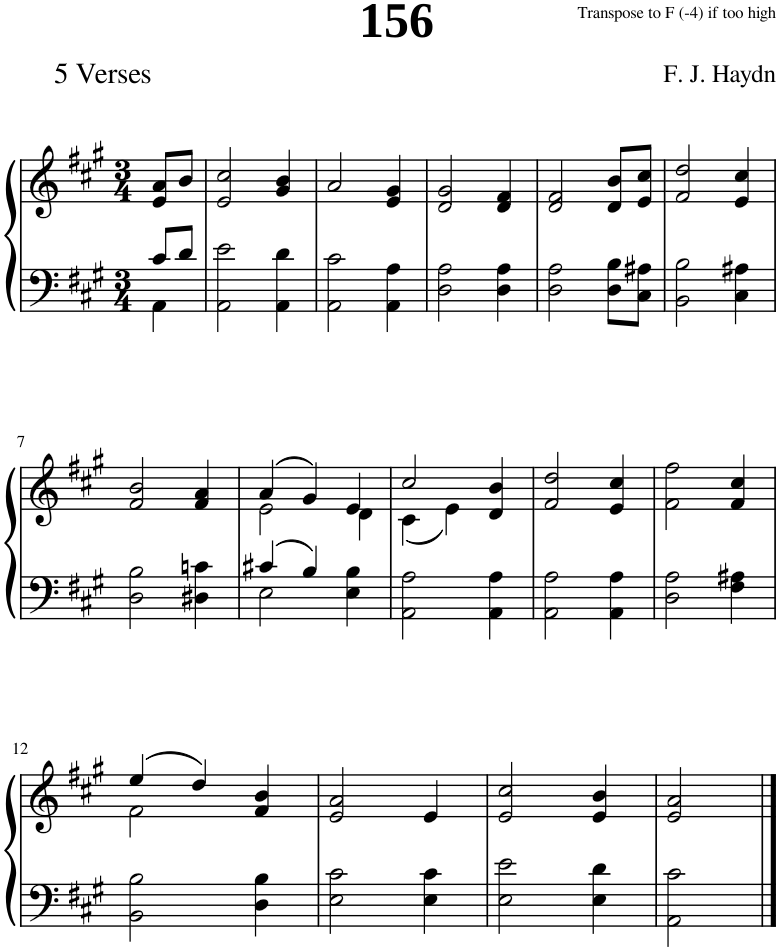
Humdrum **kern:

**kern	**kern
*part1	*part1
*staff2	*staff1
*I"Piano	*
*I'Pno.	*
*clefF4	*clefG2
*k[f#c#g#]	*k[f#c#g#]
*M3/4	*M3/4
=1	=1
*^	*
8c#/L	4AA\	8e/ 8a/L
8d/J	.	8b/J
*v	*v	*
=2	=2
2AA\ 2e\	2e/ 2cc#/
4AA\ 4d\	4g#/ 4b/
=3	=3
2AA\ 2c#\	2a/
4AA\ 4A\	4e/ 4g#/
=4	=4
2D\ 2A\	2d/ 2g#/
4D\ 4A\	4d/ 4f#/
=5	=5
2D\ 2A\	2d/ 2f#/
8D\ 8B\L	8d/ 8b/L
8C#\ 8A#X\J	8e/ 8cc#/J
=6	=6
2BB\ 2B\	2f#/ 2dd/
4C#\ 4A#X\	4e/ 4cc#/
!!LO:LB:g=z
=7	=7
2D\ 2B\	2f#/ 2b/
4D#X\ 4cn\	4f#/ 4a/
=8	=8
*^	*^
4c#X/	2E\	(4a/	2e\
4B/	.	4g#/)	.
4ryy	4E\ 4B\	4e/	4d\
*v	*v	*	*
=9	=9	=9
2AA\ 2A\	2cc#/	(4c#\
.	.	4e\)
4AA\ 4A\	4d/ 4b/	4ryy
*	*v	*v
=10	=10
2AA\ 2A\	2f#/ 2dd/
4AA\ 4A\	4e/ 4cc#/
=11	=11
2D\ 2A\	2f#\ 2ff#\
4F#\ 4A#X\	4f#/ 4cc#/
!!LO:LB:g=z
=12	=12
*	*^
2BB\ 2B\	(4ee/	2f#\
.	4dd/)	.
4D\ 4B\	4f#/ 4b/	4ryy
*	*v	*v
=13	=13
2E\ 2c#\	2e/ 2a/
4E\ 4c#\	4e/
=14	=14
2E\ 2e\	2e/ 2cc#/
4E\ 4d\	4e/ 4b/
=15	=15
2AA\ 2c#\	2e/ 2a/
==	==
*-	*-
